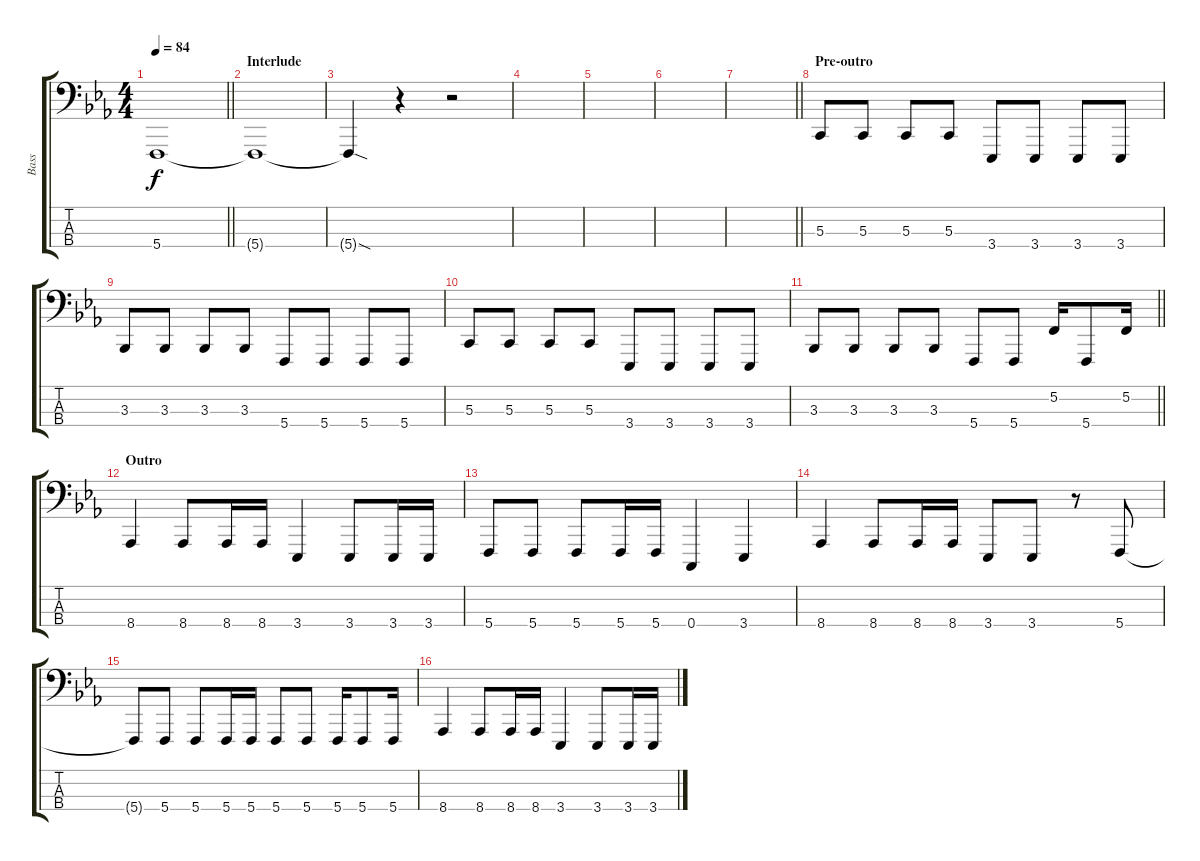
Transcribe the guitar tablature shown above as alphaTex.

\track ("Bass" "Bass") {instrument brightacousticpiano}
\staff {score tabs}
\tuning (F2 C2 G1 C1) {hide}
\ts (4 4)
\tempo 84
\clef f4
\barLineRight lightlight
\ks cminor
5.4.1{dy f} |
\section ("" "Interlude")
5.4{t}.1 |
5.4{sod t}.4 r.4 r.2 |
|
|
|
\barLineRight lightlight
|
\section ("" "Pre-outro")
5.3.8 5.3.8 5.3.8 5.3.8 3.4.8 3.4.8 3.4.8 3.4.8 |
3.3.8 3.3.8 3.3.8 3.3.8 5.4.8 5.4.8 5.4.8 5.4.8 |
5.3.8 5.3.8 5.3.8 5.3.8 3.4.8 3.4.8 3.4.8 3.4.8 |
\barLineRight lightlight
3.3.8 3.3.8 3.3.8 3.3.8 5.4.8 5.4.8 5.2.16 5.4.8 5.2.16 |
\section ("" "Outro")
8.4.4 8.4.8 8.4.16 8.4.16 3.4.4 3.4.8 3.4.16 3.4.16 |
5.4.8 5.4.8 5.4.8 5.4.16 5.4.16 0.4.4 3.4.4 |
8.4.4 8.4.8 8.4.16 8.4.16 3.4.8 3.4.8 r.8 5.4.8 |
5.4{t}.8 5.4.8 5.4.8 5.4.16 5.4.16 5.4.8 5.4.8 5.4.16 5.4.8 5.4.16 |
8.4.4 8.4.8 8.4.16 8.4.16 3.4.4 3.4.8 3.4.16 3.4.16
